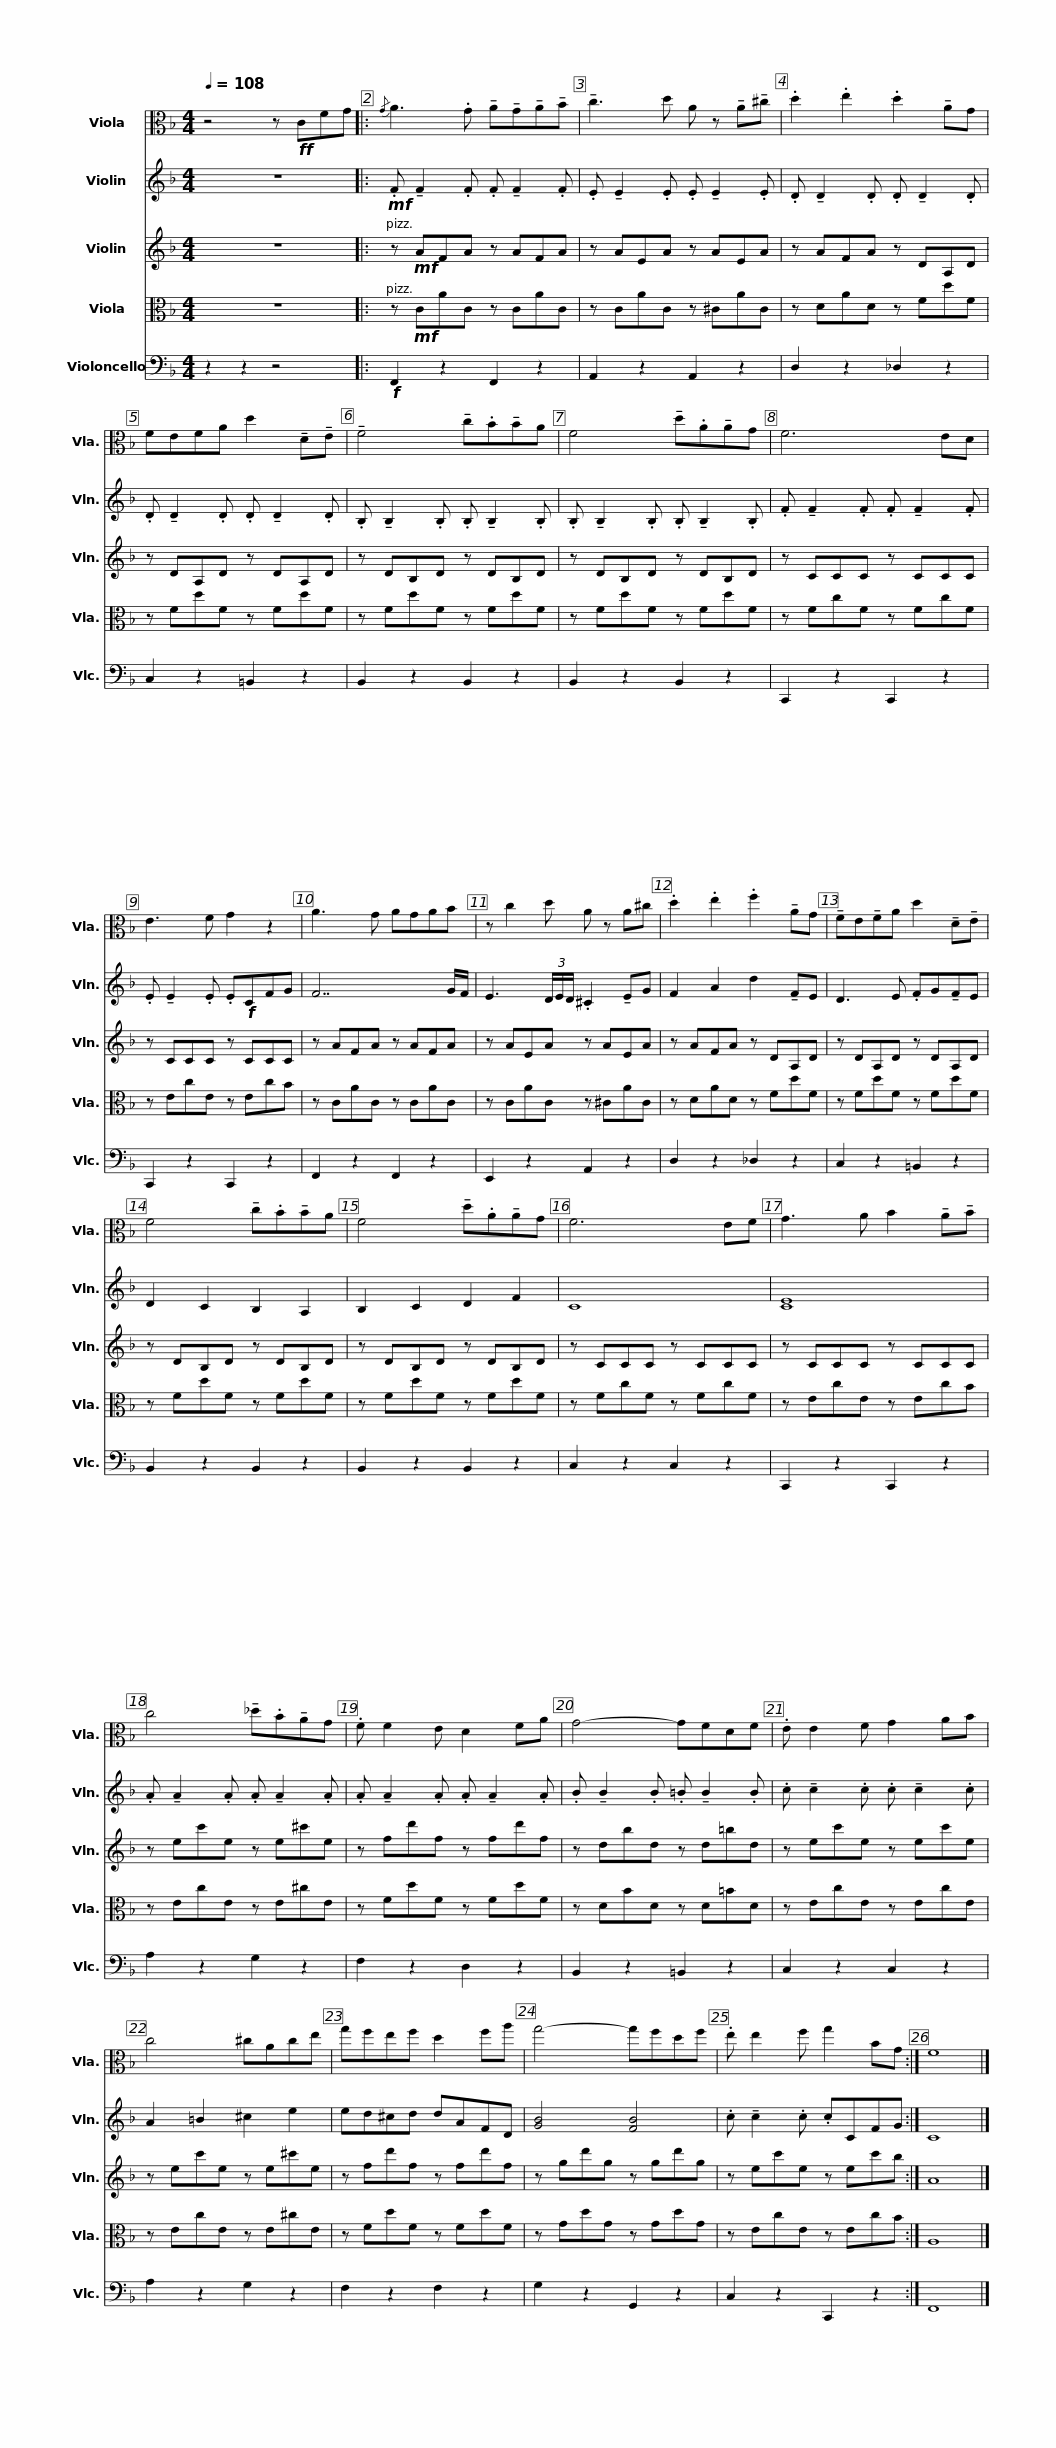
X:1
%%score 1 2 3 4 5
L:1/8
Q:1/4=108
M:4/4
I:linebreak $
K:F
V:1 alto
V:2 treble
V:3 treble
V:4 alto
V:5 bass
V:1
 z4 z!ff! CFG |:{/G} A3 .G !tenuto!A!tenuto!G!tenuto!A!tenuto!B | !tenuto!c3 d A z !tenuto!A!tenuto!^c |$ .d2 .e2 .d2 !tenuto!AG | FEFA d2 !tenuto!D!tenuto!E | %5
 !tenuto!F4 !tenuto!c.B!tenuto!BA |$ F4 !tenuto!d.A!tenuto!AG | F6 ED | E3 F G2 z2 | A3 G AGAB |$ %10
 z c2 d A z A^c | .d2 .e2 .f2 !tenuto!AG | !tenuto!FE!tenuto!FA d2 !tenuto!D!tenuto!E | F4 !tenuto!c.B!tenuto!BA |$ F4 !tenuto!d.A!tenuto!AG | %15
 F6 EF | G3 A B2 !tenuto!A!tenuto!B | c4 !tenuto!_d.B!tenuto!AG |$ .F F2 E D2 FA | G4- GFDF | %20
 .E E2 F G2 AB | c4 ^cAce |$ gfef d2 fa | g4- gfdf | .e e2 f g2 BG :| %25
 F8 |] %26
V:2
 z8 |:!mf! .F !tenuto!F2 .F .F !tenuto!F2 .F | .E !tenuto!E2 .E .E !tenuto!E2 .E |$ .D !tenuto!D2 .D .D !tenuto!D2 .D | .D !tenuto!D2 .D .D !tenuto!D2 .D | %5
 .B, !tenuto!B,2 .B, .B, !tenuto!B,2 .B, |$ .B, !tenuto!B,2 .B, .B, !tenuto!B,2 .B, | .F !tenuto!F2 .F .F !tenuto!F2 .F | .E !tenuto!E2 .E .E!f!CFG | F7 G/F/ |$ %10
 E3 (3D/E/D/ .^C2 !tenuto!EG | F2 A2 d2 !tenuto!FE | D3 E .FG!tenuto!FE | D2 C2 B,2 A,2 |$ B,2 C2 D2 F2 | %15
 C8 | [CE]8 | .A !tenuto!A2 .A .A !tenuto!A2 .A |$ .A !tenuto!A2 .A .A !tenuto!A2 .A | .B !tenuto!B2 .B .=B !tenuto!B2 .B | %20
 .c !tenuto!c2 .c .c !tenuto!c2 .c | A2 =B2 ^c2 e2 |$ ed^cd dAFD | [GB]4 [FB]4 | .c !tenuto!c2 .c .cCFG :| %25
 C8 |] %26
V:3
 z8 |: z!mf! AFA z AFA | z AEA z AEA |$ z AFA z DA,D | z DA,D z DA,D | %5
 z DB,D z DB,D |$ z DB,D z DB,D | z CCC z CCC | z CCC z CCC | z AFA z AFA |$ %10
 z AEA z AEA | z AFA z DA,D | z DA,D z DA,D | z DB,D z DB,D |$ z DB,D z DB,D | %15
 z CCC z CCC | z CCC z CCC | z ec'e z e^c'e |$ z fd'f z fd'f | z dbd z d=bd | %20
 z ec'e z ec'e | z ec'e z e^c'e |$ z fd'f z fd'f | z gd'g z gd'g | z ec'e z ec'b :| %25
 A8 |] %26
V:4
 z8 |: z!mf! CAC z CAC | z CAC z ^CAC |$ z DAD z FdF | z FdF z FdF | %5
 z FdF z FdF |$ z FdF z FdF | z FcF z FcF | z EcE z EcB | z CAC z CAC |$ %10
 z CAC z ^CAC | z DAD z FdF | z FdF z FdF | z FdF z FdF |$ z FdF z FdF | %15
 z FcF z FcF | z EcE z EcB | z EcE z E^cE |$ z FdF z FdF | z DBD z D=BD | %20
 z EcE z EcE | z EcE z E^cE |$ z FdF z FdF | z GdG z GdG | z EcE z EcB :| %25
 A,8 |] %26
V:5
 z2 z2 z4 |:!f! F,,2 z2 F,,2 z2 | A,,2 z2 A,,2 z2 |$ D,2 z2 _D,2 z2 | C,2 z2 =B,,2 z2 | %5
 B,,2 z2 B,,2 z2 |$ B,,2 z2 B,,2 z2 | C,,2 z2 C,,2 z2 | C,,2 z2 C,,2 z2 | F,,2 z2 F,,2 z2 |$ %10
 E,,2 z2 A,,2 z2 | D,2 z2 _D,2 z2 | C,2 z2 =B,,2 z2 | B,,2 z2 B,,2 z2 |$ B,,2 z2 B,,2 z2 | %15
 C,2 z2 C,2 z2 | C,,2 z2 C,,2 z2 | A,2 z2 G,2 z2 |$ F,2 z2 D,2 z2 | B,,2 z2 =B,,2 z2 | %20
 C,2 z2 C,2 z2 | A,2 z2 G,2 z2 |$ F,2 z2 F,2 z2 | G,2 z2 G,,2 z2 | C,2 z2 C,,2 z2 :| %25
 F,,8 |] %26
